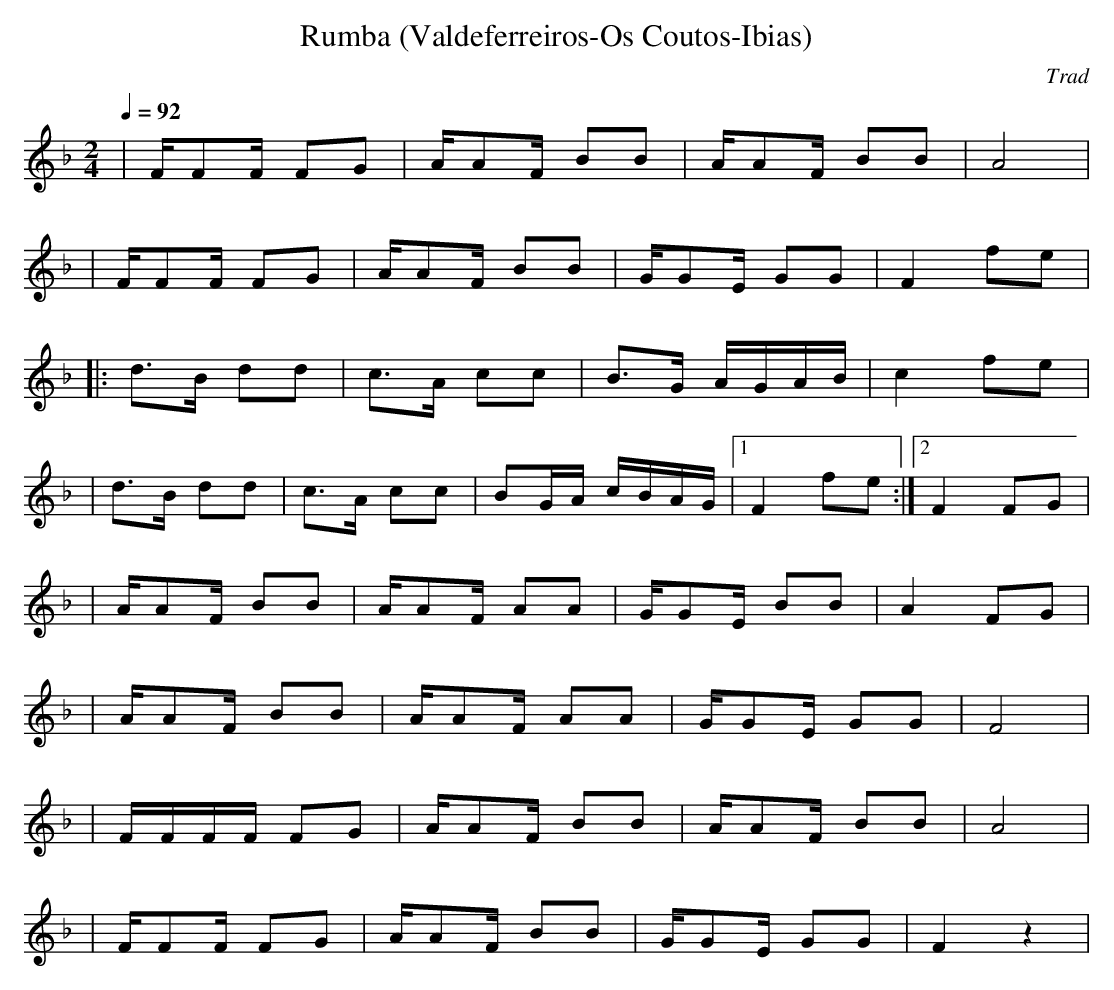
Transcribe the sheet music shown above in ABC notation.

X:1
T:Rumba (Valdeferreiros-Os Coutos-Ibias)
C:Trad
M:2/4
L:1/8
Q:1/4=92
K:F
|F/FF/ FG|A/AF/ BB|A/AF/ BB|A4|
|F/FF/ FG|A/AF/ BB|G/GE/ GG|F2 fe|
|:d>B dd|c>A cc|B>G A/G/A/B/|c2 fe|
|d>B dd|c>A cc|BG/A/ c/B/A/G/|[1 F2 fe :|[2 F2 FG|
|A/AF/ BB|A/AF/ AA|G/GE/ BB|A2 FG|
|A/AF/ BB|A/AF/ AA|G/GE/ GG|F4|
|F/F/F/F/ FG|A/AF/ BB|A/AF/ BB|A4|
|F/FF/ FG|A/AF/ BB|G/GE/ GG|F2 z2|
